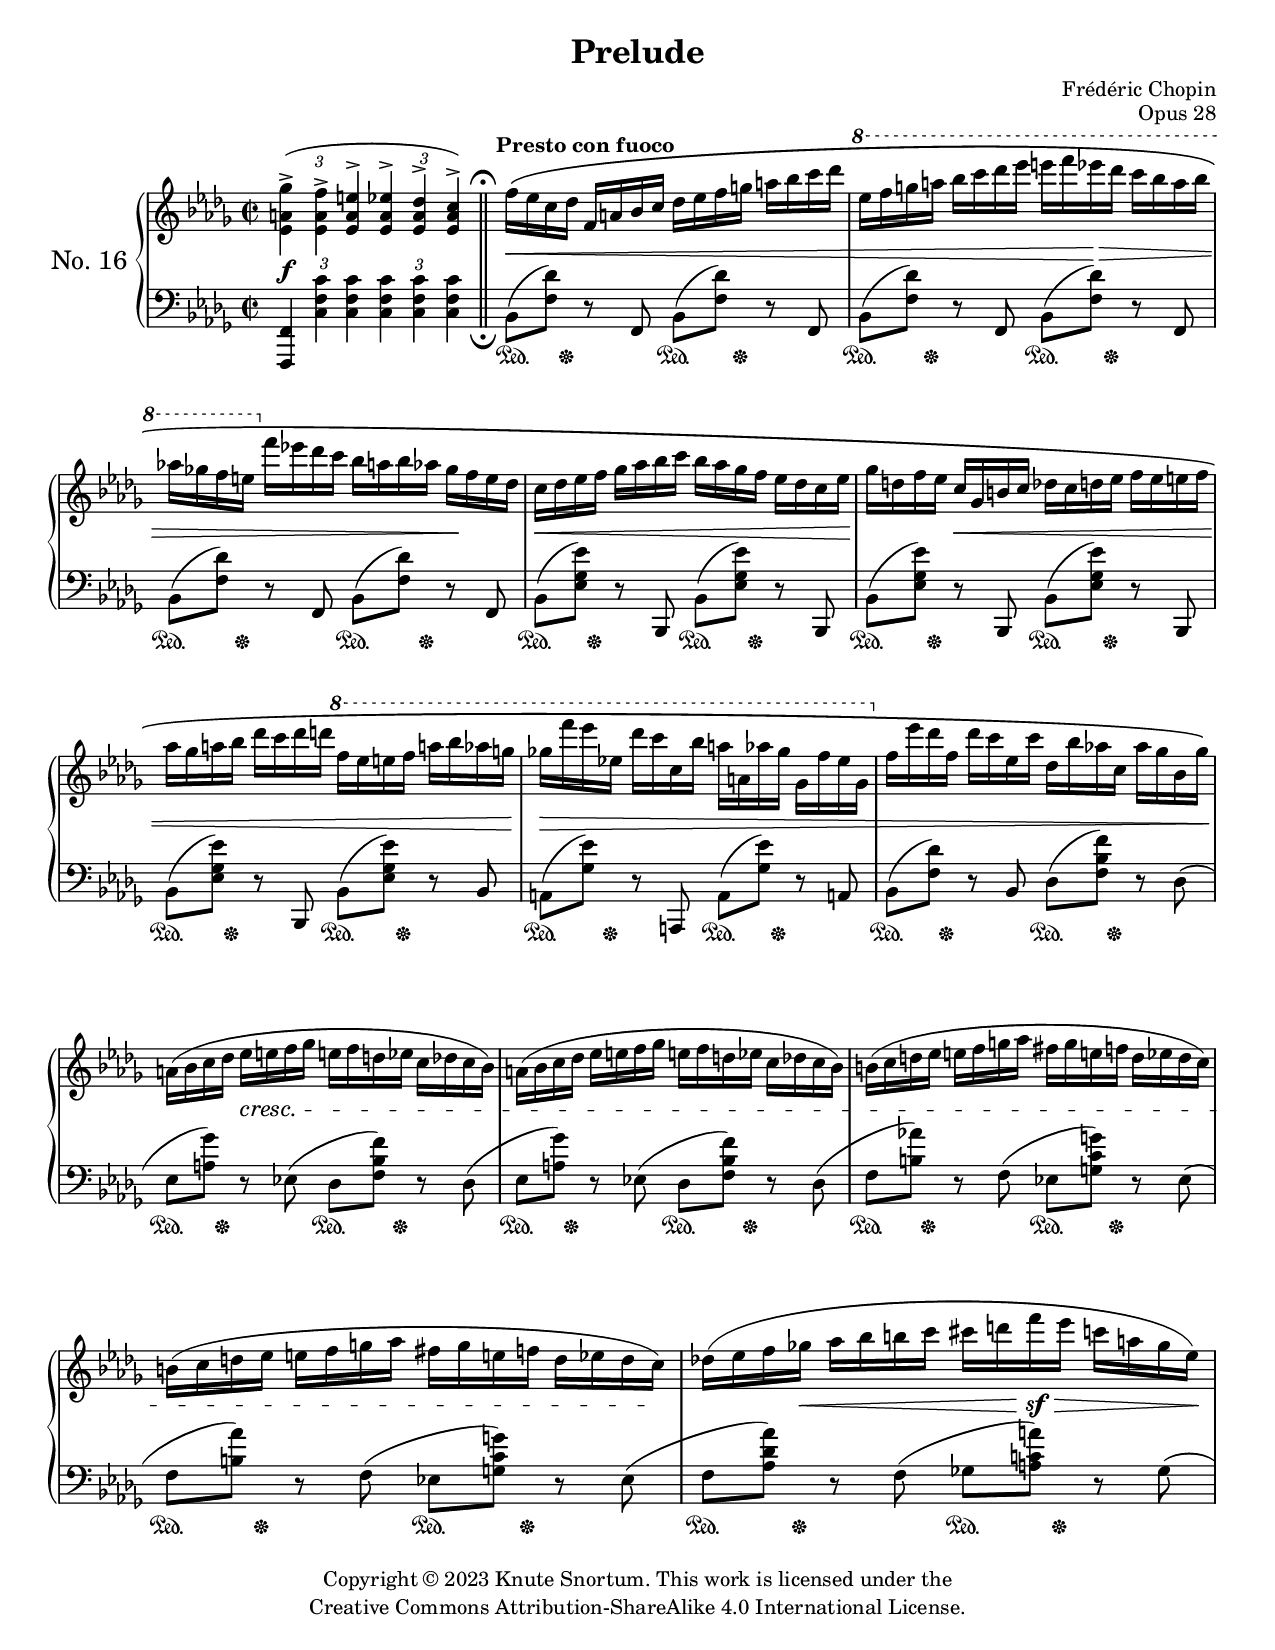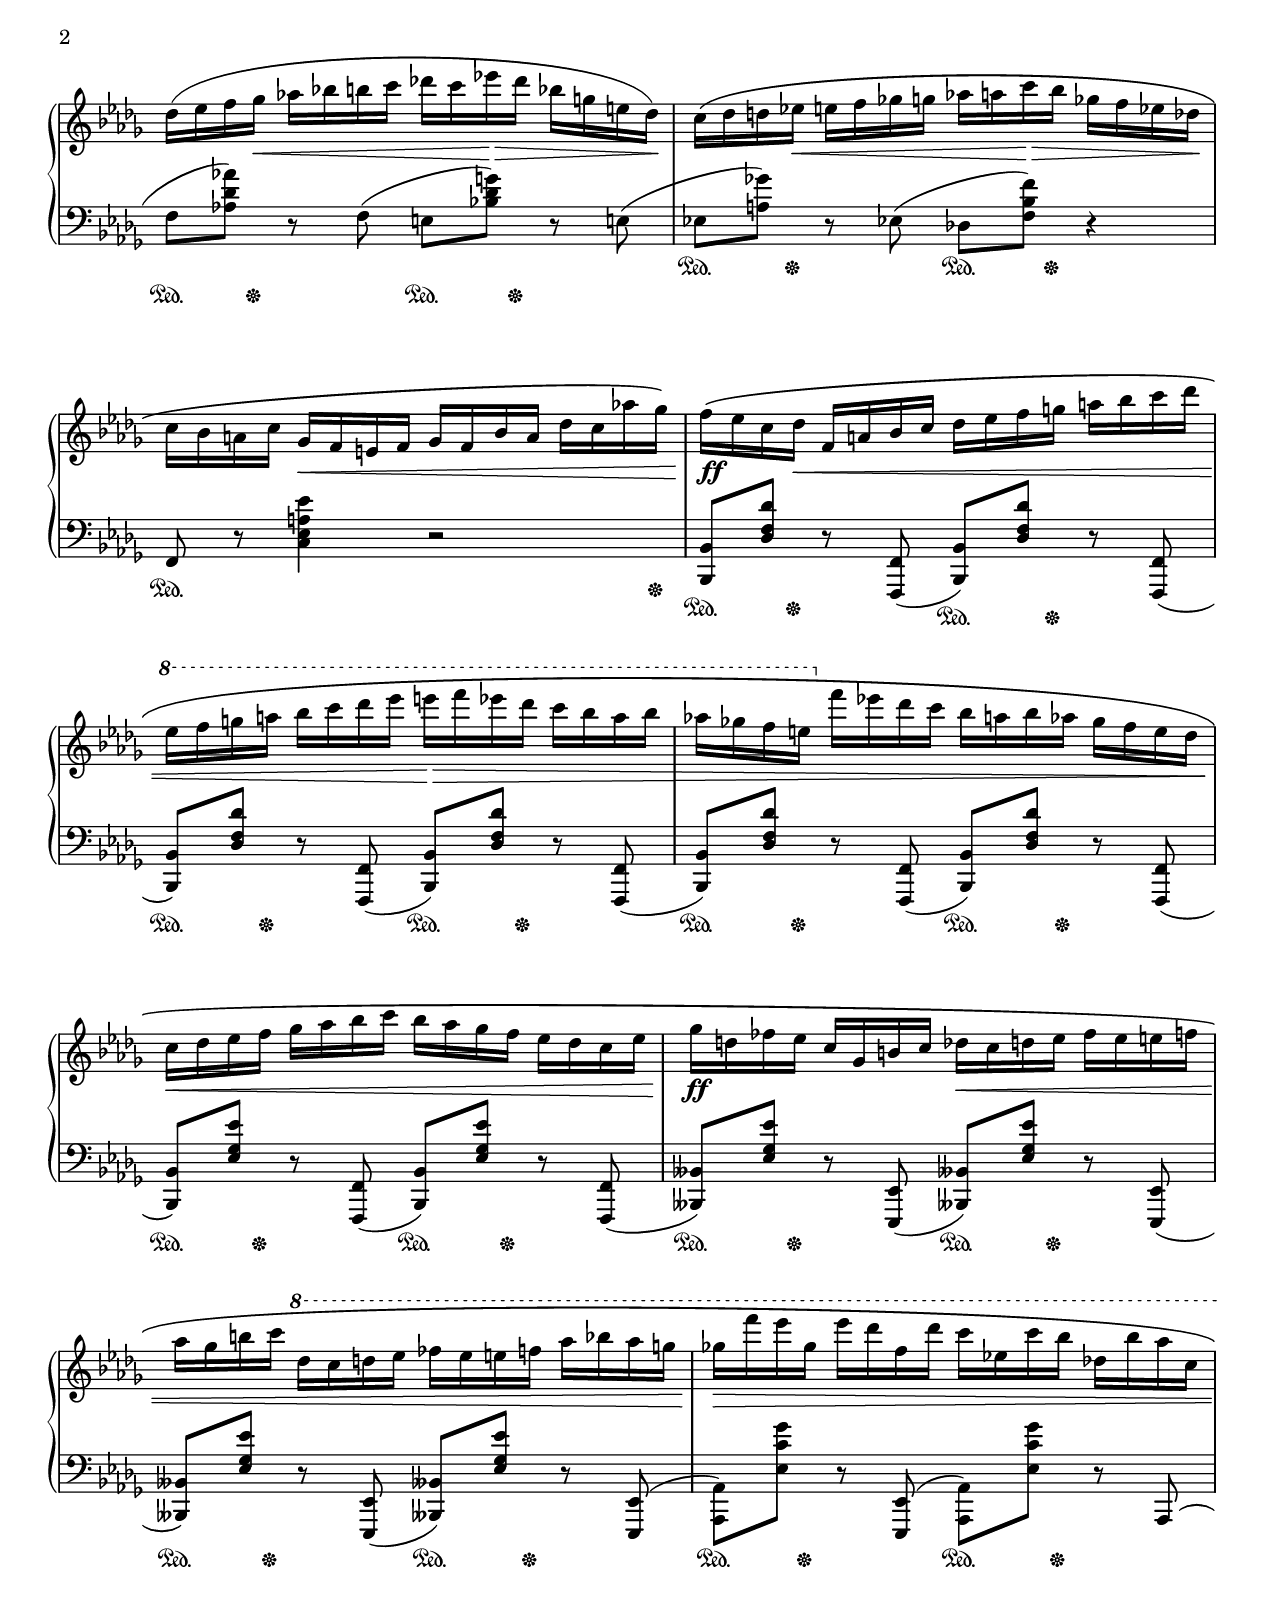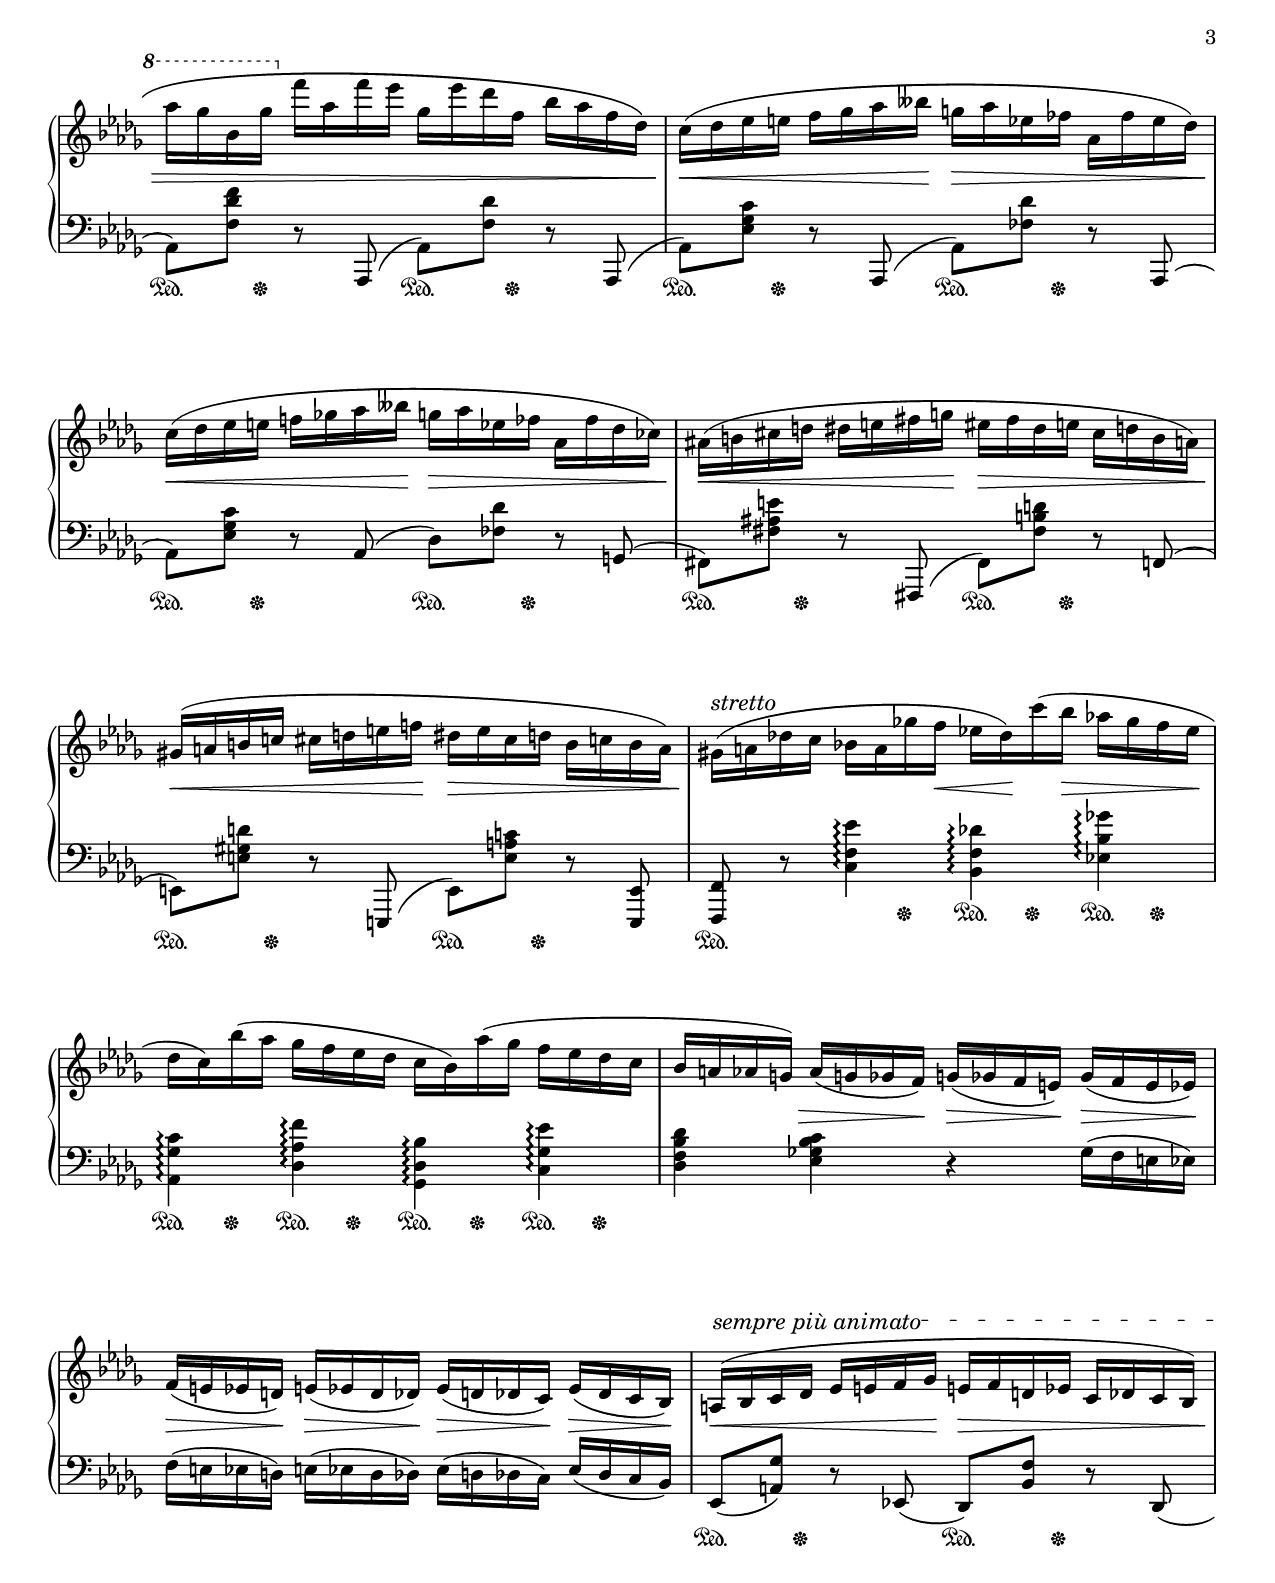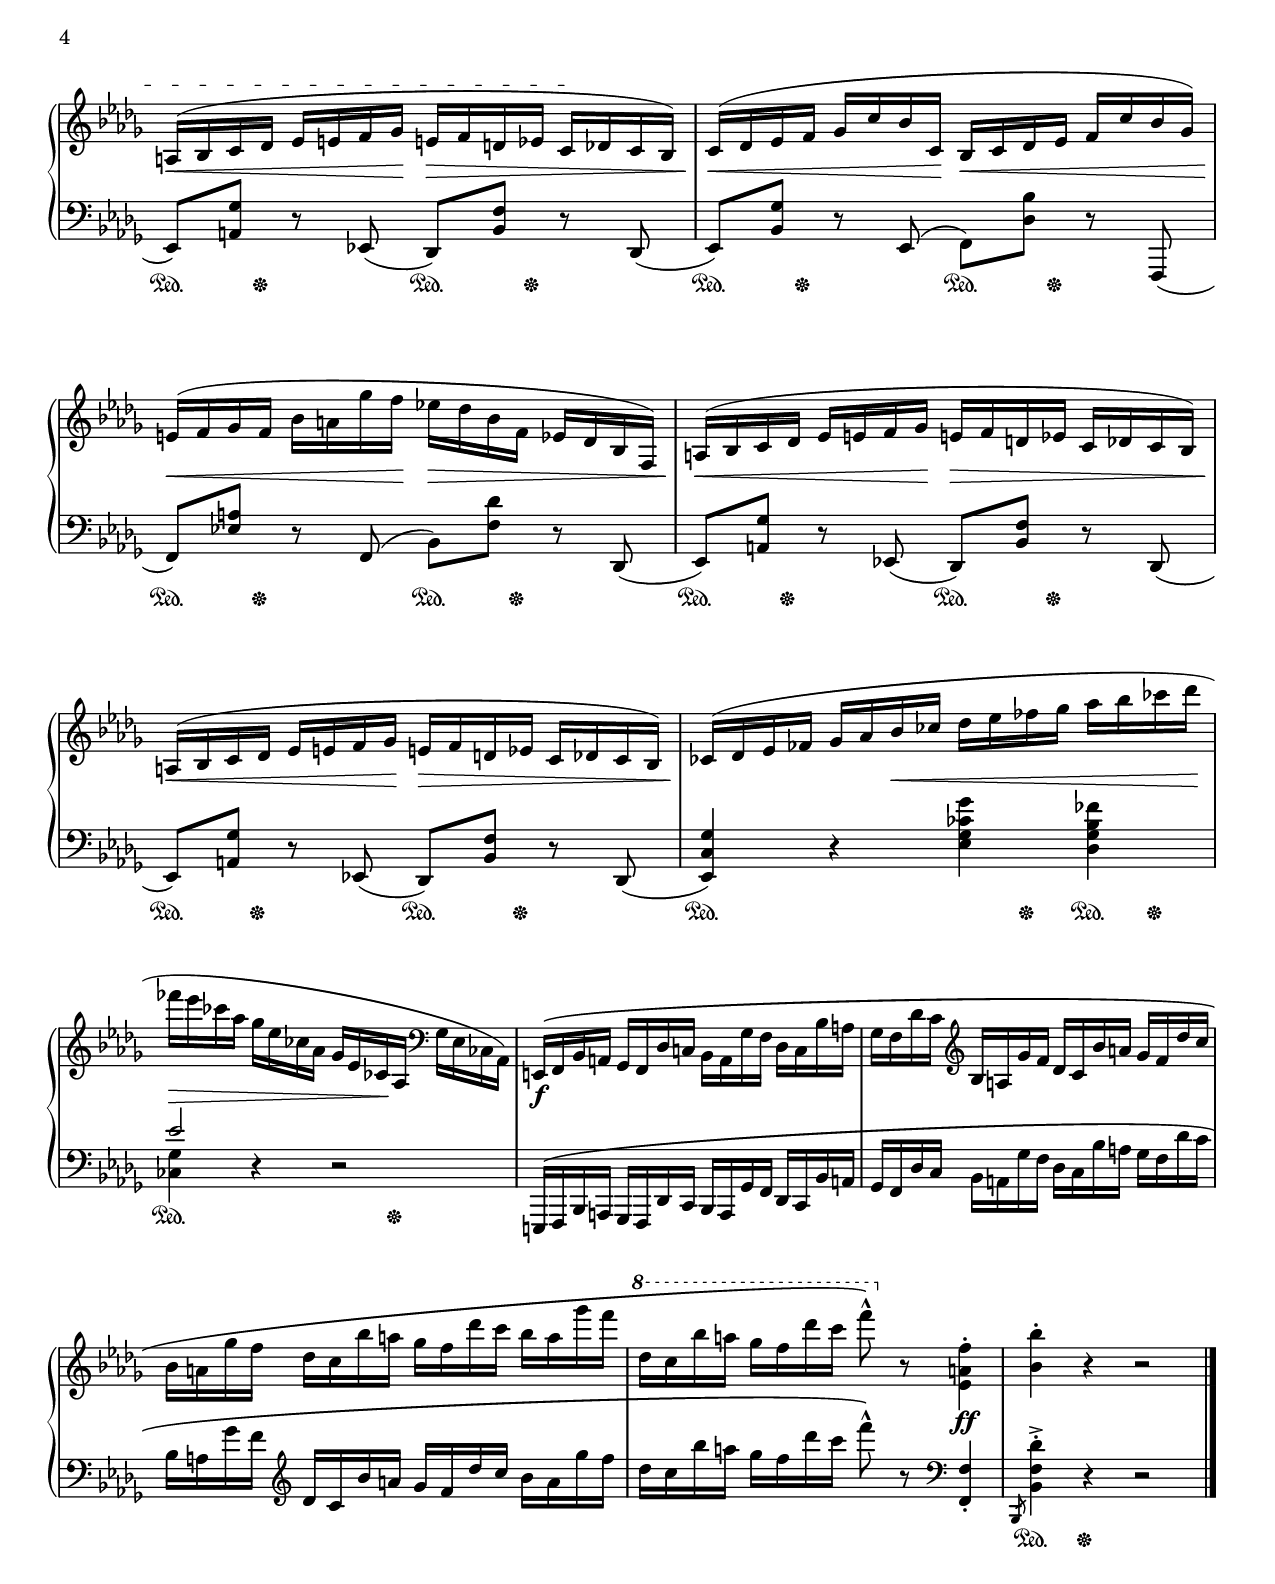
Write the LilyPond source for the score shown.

\version "2.24.0"

\include "includes/header-paper.ily"
%...+....1....+....2....+....3....+....4....+....5....+....6....+....7....+....

\version "2.24.0"
\language "english"

\include "global-variables.ily"

%%% Positions and shapes %%%

moveTupletNumberA = \tweak TupletNumber.Y-offset 5.75 \etc
moveNoteColumnA = \once \override Score.NoteColumn.X-offset = 1

%%% Music %%%

global = {
  \time 2/2
  \key bf \minor
  \accidentalStyle piano
  \set Timing.beamExceptions = #'()
  \set Timing.baseMoment = #(ly:make-moment 1/4)
  \set Timing.beatStructure = 1,1,1,1
}

rightHand = \relative {
  \clef treble
  \global
  \set Score.tempoHideNote = ##t 
  \tempo 4 = 138
  
  \omit TupletBracket
  \tupletUp
  \tuplet 3/2 { <ef' a gf'>4->( <ef a f'>-> <ef a e'>^> }
  \moveTupletNumberA
  \tuplet 3/2 { <ef a ef'>^> <ef a df>^> \tempo 4 = 60 
                \tag layout { <ef a c>4^>) } 
                \tag midi   { <ef a c>8^>) r } } |
  \bar "||" \fermataOverBarLine
  \tempo "Presto con fuoco" 4 = 138
  f'16\( ef c df  f, a bf c  df ef f g  a bf c df |
  \ottava 1 ef16 f g a  bf c df ef  e f ef df  c bf a bf |
  af16 gf f e  \ottava 0 f ef df c  bf a bf af  gf f ef df |
  c16 df ef f  gf af bf c  bf af gf f  ef df c ef |
  gf16 d f ef  c gf b c  df c d ef  f ef e f |
  af16 gf a bf  df c df d  \ottava 1 f ef e f  a bf af g |
  gf16 f' ef ef,  df' c c, bf'  a a, af' gf  gf, f' ef gf, |
  
  \barNumberCheck 9
  \ottava 0 f16 ef' df f,  df' c ef, c'  df, bf' af c,  af' gf bf, gf'\) |
  a,16( bf c df  ef e f gf  e f d ef  c df c bf) |
  a16( bf c df  ef e f gf  e f d ef  c df c bf) |
  b16( c d ef  e f g af  fs g e f  d ef d c) |
  b16( c d ef  e f g af  fs g e f  d ef d c) |
  df16( ef f gf  af bf b c  cs d f ef  c a gf ef) |
  df16(  ef f gf  af bf b c  df c ef df  bf g e df) |
  c16\( df d ef  e f gf g  af a c bf  gf f ef df |
  
  \barNumberCheck 17
  c16 bf a c  gf f e f  gf f bf a  df c af' gf\) |
  f16\( ef c df  f, a bf c  df ef f g  a bf c df |
  \ottava 1 ef16 f g a  bf c df ef  e f ef df  c bf a bf |
  af16 gf f e  \ottava 0 f ef df c  bf a bf af  gf f ef df |
  c16 df ef f  gf af bf c  bf af gf f  ef df c ef |
  gf d ff ef  c gf b c  df c d ef  ff ef e f |
  af16 gf b c  \ottava 1 df c d ef  ff ef e f  af bf af g |
  gf16 f' ef gf,  ef' df f, df'  c ef, c' bf  df, bf' af c, |
  
  \barNumberCheck 25
  af'16 gf bf, gf'  \ottava 0 f  af, f' ef  gf, ef' df f,  bf af f df\) |
  c16( df ef e  f gf af bff  g af ef ff  af, ff' ef df) |
  c16( df ef e  f gf af bff  g af ef ff  af, ff' df cf) |
  as16( b cs d  ds e fs g  es fs ds e  cs d b a) |
  gs16( a b c  cs d e f  ds e cs d  b c b a) |
  gs16(^\stretto a df c  bf a gf' f  ef df) c'( bf  af gf f ef |
  df16 c) bf'( af  gf f ef df  c bf) af'( gf  f ef df c |
  bf16 a af g)  af( g gf f)  g( gf f e)  gf( f e ef) |
  
  \barNumberCheck 33
  f16( e ef d)  e( ef d df)  ef( d df c)  ef( df c bf) |
  \semprePuiAnimato a16^(\startTextSpan bf c df  ef e f gf  e f d ef
    c df c bf) |
  a16^( bf c df  ef e f gf  e f d ef  c\stopTextSpan df c bf) |
  c16^( df ef f  gf c bf c,  bf c df ef  f c' bf gf) |
  e16^( f gf f  bf a gf' f  ef df bf f  ef df bf f) |
  a16^( bf c df  ef e f gf  e f d ef  c df c bf) |
  a16^( bf c df  ef e f gf  e f d ef  c df c bf) |
  cf16^( df ef ff  gf af bf cf  df ef ff gf  af bf cf df |
  
  \barNumberCheck 41
  ff16 ef cf af  gf ef cf af  gf ef cf af  \clef bass gf ef cf af) |
  e16\( f bf a  gf f df' c  bf a gf' f  df c bf' a |
  gf16 f df' c  \clef treble bf a gf' f  df c bf' a  gf f df' c |
  bf16 a gf' f  df c bf' a  gf f df' c  bf a gf' f |
  \ottava 1 df16 c bf' a  gf f df' c f8-^\) \ottava 0 r <ef,,, a f'>4-. |
  <bf' bf'>4-. r r2 |
  \bar "|."
}

leftHand = \relative {
  \clef bass
  \global
  
  \omit TupletBracket
  \tupletUp
  \tuplet 3/2 2 { <f,, f'>4 <c'' f c'> q q q 
                  \tag layout { q } 
                  \tag midi   { q8 r } } |
  \fermataUnderbarLine
  \moveNoteColumnA
  \repeat unfold 3 { bf8( <f' df'>) r f, bf( <f' df'>) r f, | }
  \repeat unfold 2 { bf8( <ef gf ef'>) r bf, bf'( <ef gf ef'>) r bf, | }
  bf'8( <ef gf ef'>) r bf, bf'( <ef gf ef'>) r bf |
  a8( <gf' ef'>) r a,, a'( <gf' ef'>) r a, |
  
  \barNumberCheck 9
  bf8( <f' df'>) r bf, df( <f bf f'>) r df( |
  ef8 <a gf'>) r ef( df <f bf f'>) r df( |
  ef8 <a gf'>) r ef( df <f bf f'>) r df( |
  f8 <b af'>) r f( ef <g c g'>) r ef( |
  f8 <b af'>) r f( ef <g c g'>) r ef( |
  f8 <af df af'>) r f( gf <a c a'>) r gf( |
  f8 <af df af'>) r f( e <bf' df g>) r e,( |
  ef8 <a gf'>) r ef( df <f bf f'>) r4 |
    
  \barNumberCheck 17
  f,8 r <c'ef a ef'>4 r2 |
  <bf, bf'>8 <df' f df'> r <f,, f'>( <bf bf'>) <df' f df'> r <f,, f'>( |
  \repeat unfold 2 {
    <bf bf'>8) <df' f df'> r <f,, f'>( <bf bf'>) <df' f df'> r <f,, f'>( |
  }
  <bf bf'>8) <ef' gf ef'> r <f,, f'>( <bf bf'>) <ef' gf ef'> r <f,, f'>( |
  \repeat unfold 2 {
    <bff bff'>8) <ef' gf ef'> r <ef,, ef'>( <bff' bff'>) <ef' gf ef'> r
      <ef,, ef'>( |
  }
  <af af'>) <ef'' c' gf'> r <ef,, ef'>( <af af'>) <ef'' c' gf'> r af,,( |
  
  \barNumberCheck 25
  af'8) <f' df' f> r af,,( af') <f' df'> r af,,( |
  af'8) <ef' gf c> r af,,( af') <ff' df'> r af,,( |
  af'8) <ef' gf c> r af,( df) <ff df'> r g,( |
  fs8) <fs' as e'> r fs,,( fs') <fs' b d> r f,( |
  e8) <e' gs d'> r e,,( e') <e' a c> r <e,, e'> |
  <f f'>8 r <c'' f ef'>4\arpeggio <bf f' df'>\arpeggio <ef bf' gf'>\arpeggio |
  <af, gf' c>4\arpeggio <df af' f'>\arpeggio <gf, df' bf'>\arpeggio 
    <c gf' ef'>\arpeggio |
  <df f bf df>4 <ef gf bf c> r gf16( f e ef) |
  
  \barNumberCheck 33
  f16( e ef d)  e( ef d df)  ef( d df c)  ef( df c bf) |
  ef,8( <a gf'>) r ef( df) <bf' f'> r df,( |
  ef8) <a gf'> r ef( df) <bf' f'> r df,( |
  ef8) <bf' gf'> r ef,( f) <df' bf'> r f,,( |
  f'8) <ef' a> r f,( bf) <f' df'> r df,( |
  ef8) <a gf'> r ef( df) <bf' f'> r df,( |
  ef8) <a gf'> r ef( df) <bf' f'> r df,( |
  <ef c' gf'>4) r <ef' gf cf gf'> <df gf bf ff'> |
  
  \barNumberCheck 41
  << { ef'2*1/2 } \\ { <cf, gf'>4 } >> r4 r2 |
  e,,16\( f bf a  gf f df' c  bf a gf' f  df c bf' a |
  gf16 f df' c  bf a gf' f  df c bf' a  gf f df' c |
  bf16 a gf' f  \clef treble df c bf' a  gf f df' c  bf a gf' f |
  df16 c bf' a  gf f df' c f8-^\) r \clef bass <f,,,, f'>4-. |
  \slashedGrace { bf,8 } <bf' f' df'>4-.-> r r2 |
}

dynamics = {
  s1-\tweak Y-offset -2.5 \f |
  s1\< |
  s2 s8 s\> s4 |
  s2. s4\! |
  s2.\< s8. s16\! |
  s4 s2.\< |
  s1 |
  s1\> |
  
  \barNumberCheck 9
  s2. s8. s16\! |
  s4 s2.\cresc |
  s1 * 2 |
  s2. s8. s16\! |
  s8. s16\< s4 s8 s\sf\> s8. s16\! |
  s8. s16\< s4 s8 s\> s8. s16\! |
  s8. s16\< s4 s8 s\> s8. s16\! |
  
  \barNumberCheck 17
  s4 s2.\< |
  s8.-\tweak X-offset 0 \ff s16\< s2. |
  s2 s\> |
  s1 |
  s1\< |
  s2\ff s\< |
  s1 |
  s1\> |
  
  \barNumberCheck 25
  s1 |
  \repeat unfold 4 { s4..\< s16\! s2\> | }
  s4\! s8. s16\< s s\! s s\> s8. s16\! |
  s1 |
  s4 s8.\> s16\! s8.\> s16\! s8.\> s16\! |
  
  \barNumberCheck 33
  s8.\> s16\! s8.\> s16\! s8.\> s16\! s8.\> s16\! |
  \repeat unfold 2 { s4..\< s16\! s2\> | }
  s4..\< s16\! s2\< |
  \repeat unfold 3 { s4..\< s16\! s2\> | }
  s4\! s8 s\< s4 s8. s16\! |
  
  \barNumberCheck 41
  s2\> s8 s\! s4 |
  s1\f |
  s1 * 2 |
  s2. s4\ff |
  s1 |
}

pedal = {
  s1 |
  % These tweaks may seem strange.  The first X-offset gets the pedal mark away
  % from the fermata so that the render engine will engrave it close to the
  % bottom of the staff.  The extra-offset is not seen by the render engine and
  % moves the fermata back where it was.
  s8.-\tweak X-offset 1.25 -\tweak extra-offset #'(-1.25 . 0) \sustainOn 
    s16\sustainOff s4 s8.\sustainOn s16\sustainOff s4 |
  \repeat unfold 6 {
    s8.\sustainOn s16\sustainOff s4 s8.\sustainOn s16\sustainOff s4 |
  }
  
  \barNumberCheck 9
  \repeat unfold 7 {
    s8.\sustainOn s16\sustainOff s4 s8.\sustainOn s16\sustainOff s4 |
  }
  \override SustainPedal.Y-offset = 3
  s8.\sustainOn s16\sustainOff s4 s8.\sustainOn s16\sustainOff s4 |
  
  \barNumberCheck 17
  s2.\sustainOn s8. s16\sustainOff |
  \override SustainPedal.Y-offset = 1
  s8.\sustainOn s16\sustainOff s4 \revert SustainPedal.Y-offset 
    s8.\sustainOn s16\sustainOff s4 |
  \revert SustainPedal.Y-offset
  \repeat unfold 6 {
    s8.\sustainOn s16\sustainOff s4 s8.\sustainOn s16\sustainOff s4 |
  }
  
  \barNumberCheck 25
  \repeat unfold 5 {
    s8.\sustainOn s16\sustainOff s4 s8.\sustainOn s16\sustainOff s4 |
  }
  s4\sustainOn s8 \override SustainPedal.Y-offset = 3 s\sustainOff s\sustainOn
    s\sustainOff s\sustainOn s\sustainOff |
  s8\sustainOn s\sustainOff s\sustainOn s\sustainOff s\sustainOn s\sustainOff
    s\sustainOn s\sustainOff|
  \revert SustainPedal.Y-offset
  s1 |
  
  \barNumberCheck 33
  s1 |
  \repeat unfold 6 {
    s8.\sustainOn s16\sustainOff s4 s8.\sustainOn s16\sustainOff s4 |
  }
  s2\sustainOn s8 s\sustainOff s\sustainOn s\sustainOff |
  
  \barNumberCheck 41
  s2\sustainOn s8. s16\sustainOff s4 |
  s1 * 4 |
  s4\sustainOn s2.\sustainOff |
}

preludeSixteenMusic = \score { 
  \keepWithTag #'layout
  \new PianoStaff \with { 
    instrumentName = \markup \huge "No. 16"
  } <<
    \new Staff = "upper" \rightHand
    \new Dynamics \dynamics
    \new Staff = "lower" \leftHand
    \new Dynamics \pedal
  >>
  \layout {
    \context {
      \Score
      \override PhrasingSlur.details.free-head-distance = 0.5
    }
    \context {
      \Staff
      \consists "Mark_engraver"
    }
  }
}

preludeSixteenMidi = \book {
  \bookOutputName "prelude-op28-no16"
  \score { 
    \keepWithTag #'midi
    <<
      \new Staff = "upper" << \rightHand \dynamics \pedal >> 
      \new Staff = "lower" << \leftHand \dynamics \pedal >> 
    >>
    \midi {}
  }
}


\header {
  title = "Prelude"
  opus = "Opus 28"
  composer = "Frédéric Chopin"
}

\paper {
  system-system-spacing.padding = 3
}

\preludeSixteenMusic
\preludeSixteenMidi
